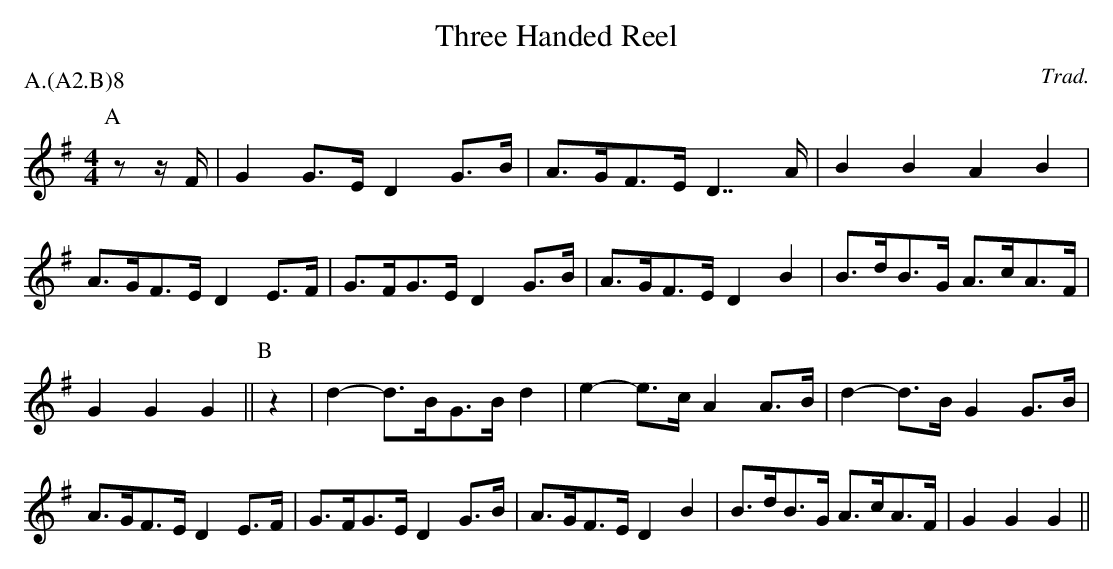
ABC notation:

X:1
T:Three Handed Reel
C:Trad.
P:A.(A2.B)8
M:4/4
K:G
L:1/8
P:A
zz/2F/2 | G2 G>E D2  G>B | A>GF>E  D2>>A2 | B2 B2   A2 B2  | A>GF>E D2 \
E>F     | G>FG>E D2  G>B | A>GF>E  D2  B2 | B>dB>G  A>cA>F | G2 G2  G2 ||\
P:B
z2      | d2- d>BG>B d2  | e2- e>c A2 A>B | d2- d>B G2 G>B | A>GF>E D2 \
E>F     | G>FG>E D2  G>B | A>GF>E  D2  B2 | B>dB>G  A>cA>F | G2 G2  G2 ||
